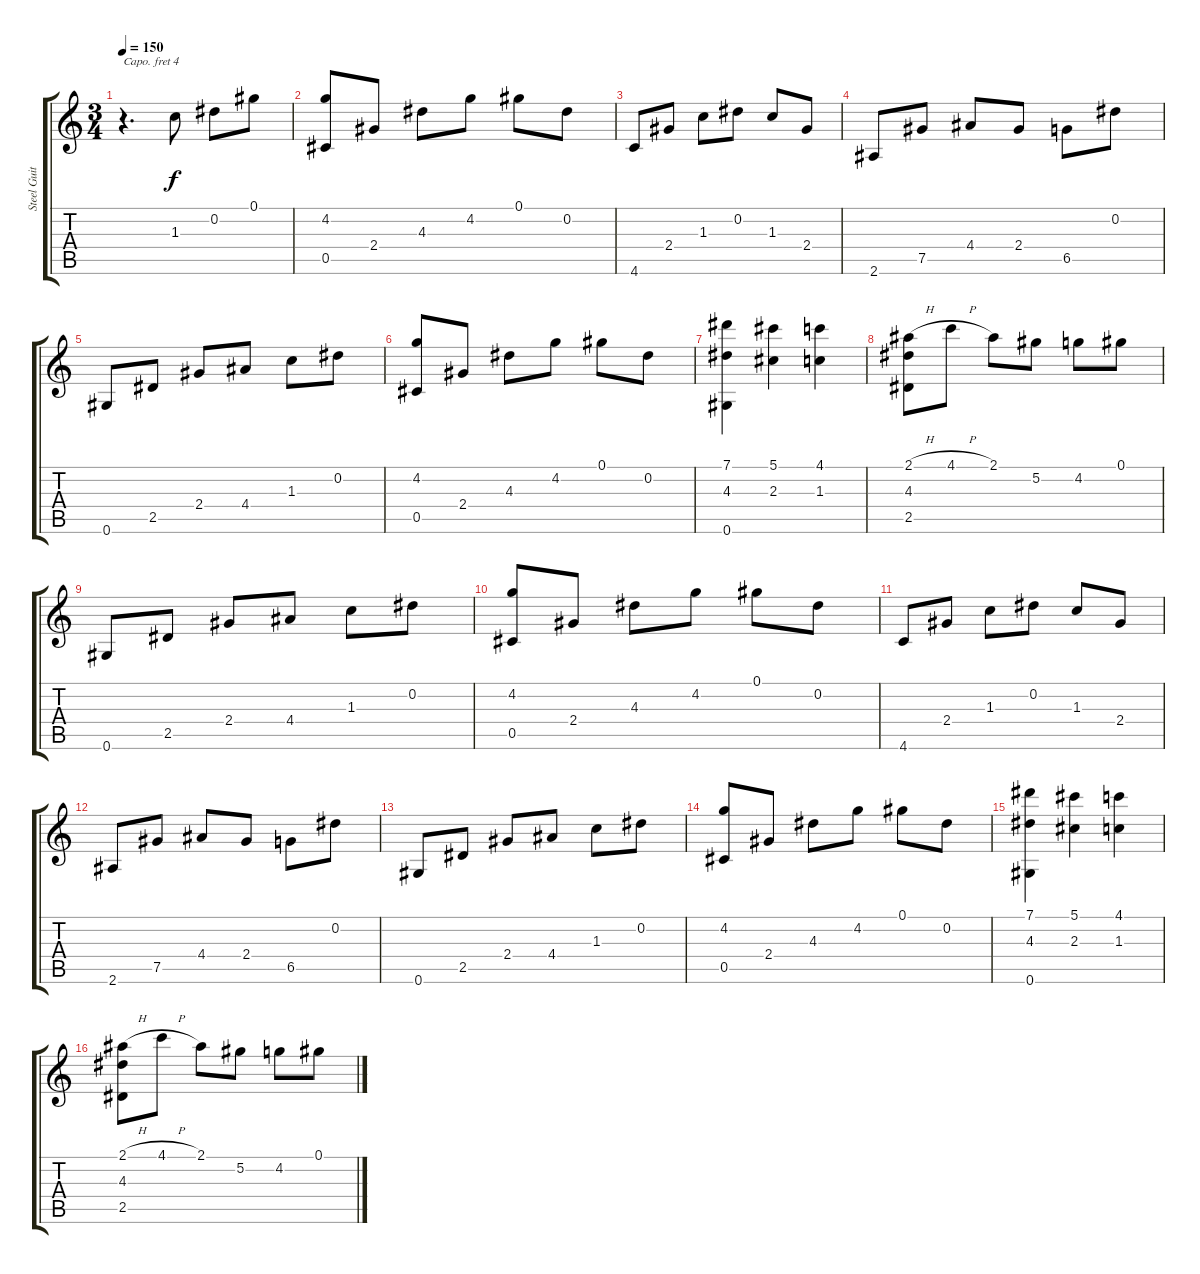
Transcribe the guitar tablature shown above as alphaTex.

\track ("Steel Guitar" "Steel Guit") {instrument acousticguitarsteel}
\staff {score tabs}
\capo 4
\tuning (E4 B3 G3 D3 A2 E2) {hide}
\ts (3 4)
\tempo 150
\clef g2
\ks c
r.4{d dy f instrument acousticguitarsteel} 1.3.8 0.2.8 0.1.8 |
(4.2 0.5).8 2.4.8 4.3.8 4.2.8 0.1.8 0.2.8 |
4.6.8 2.4.8 1.3.8 0.2.8 1.3.8 2.4.8 |
2.6.8 7.5.8 4.4.8 2.4.8 6.5.8 0.2.8 |
0.6.8 2.5.8 2.4.8 4.4.8 1.3.8 0.2.8 |
(4.2 0.5).8 2.4.8 4.3.8 4.2.8 0.1.8 0.2.8 |
(7.1 4.3 0.6).4 (5.1 2.3).4 (4.1 1.3).4 |
(2.1{h} 4.3 2.5).8 4.1{h}.8 2.1.8 5.2.8 4.2.8 0.1.8 |
0.6.8 2.5.8 2.4.8 4.4.8 1.3.8 0.2.8 |
(4.2 0.5).8 2.4.8 4.3.8 4.2.8 0.1.8 0.2.8 |
4.6.8 2.4.8 1.3.8 0.2.8 1.3.8 2.4.8 |
2.6.8 7.5.8 4.4.8 2.4.8 6.5.8 0.2.8 |
0.6.8 2.5.8 2.4.8 4.4.8 1.3.8 0.2.8 |
(4.2 0.5).8 2.4.8 4.3.8 4.2.8 0.1.8 0.2.8 |
(7.1 4.3 0.6).4 (5.1 2.3).4 (4.1 1.3).4 |
(2.1{h} 4.3 2.5).8 4.1{h}.8 2.1.8 5.2.8 4.2.8 0.1.8
